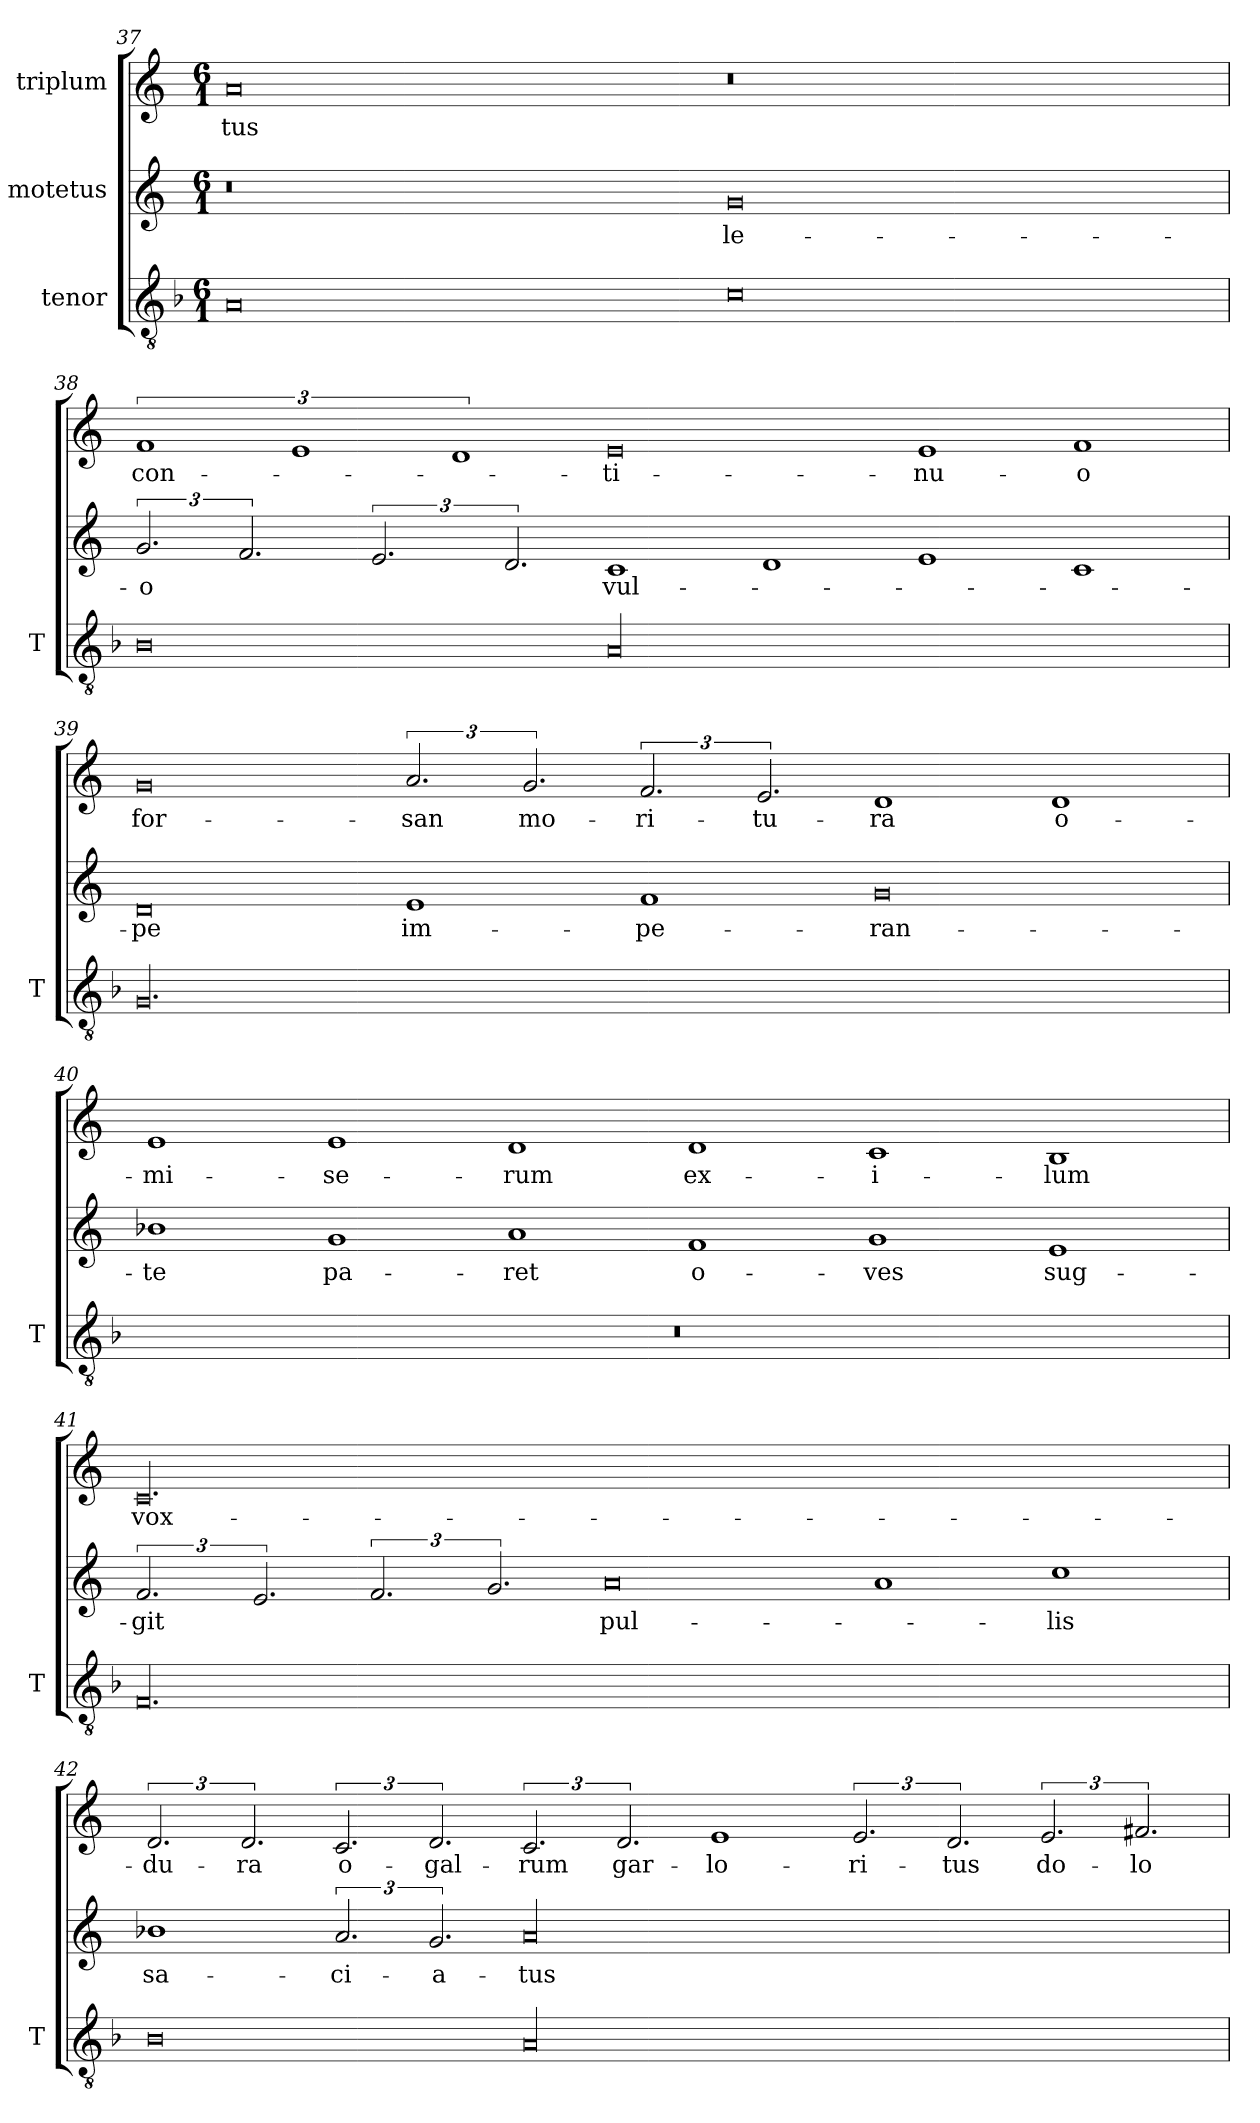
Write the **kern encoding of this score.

**kern	**kern	**text	**kern	**text
*part3	*part2	*part2	*part1	*part1
*staff3	*staff2	*staff2	*staff1	*staff1
*I"tenor	*I"motetus	*	*I"triplum	*
*I'T	*	*	*	*
*clefGv2	*clefG2	*	*clefG2	*
*k[b-]	*k[]	*	*k[]	*
*F:	*C:	*	*C:	*
*M6/1	*M6/1	*	*M6/1	*
=37	=37	=37	=37	=37
0A/	0r	.	0a/	-tus
0c\	0g/	le-	0r	.
=38	=38	=38	=38	=38
0B-\	3.g/	-o	3%2f/	con-
.	3.f/	.	.	.
.	.	.	3%2e/	.
.	3.e/	.	.	.
.	.	.	3%2d/	.
.	3.d/	.	.	.
00A/	1c/	vul-	0e/	-ti-
.	1d/	.	.	.
.	1e/	.	1e/	-nu-
.	1c/	.	1f/	-o
=39	=39	=39	=39	=39
00.G/	0d/	-pe	0g/	for-
.	1e/	im-	3.a/	-san
.	.	.	3.g/	mo-
.	1f/	-pe-	3.f/	-ri-
.	.	.	3.e/	-tu-
.	0g/	-ran-	1d/	-ra
.	.	.	1d/	o-
=40	=40	=40	=40	=40
00.r	1b-X\	-te	1e/	mi-
.	1g/	pa-	1e/	-se-
.	1a/	-ret	1d/	-rum
.	1f/	o-	1d/	ex-
.	1g/	-ves	1c/	-i-
.	1e/	sug-	1B/	-lum
=41	=41	=41	=41	=41
00.F/	3.f/	-git	00.c/	vox-
.	3.e/	.	.	.
.	3.f/	.	.	.
.	3.g/	.	.	.
.	0a/	pul-	.	.
.	1a/	.	.	.
.	1cc\	-lis	.	.
=42	=42	=42	=42	=42
0B-\	1b-X\	sa-	3.d/	du-
.	.	.	3.d/	-ra
.	3.a/	-ci-	3.c/	o-
.	3.g/	-a-	3.d/	gal-
00A/	00a/	-tus	3.c/	-rum
.	.	.	3.d/	gar-
.	.	.	1e/	-lo-
.	.	.	3.e/	-ri-
.	.	.	3.d/	-tus
.	.	.	3.e/	do-
.	.	.	3.f#X/	-lo-
=	=	=	=	=
*-	*-	*-	*-	*-
